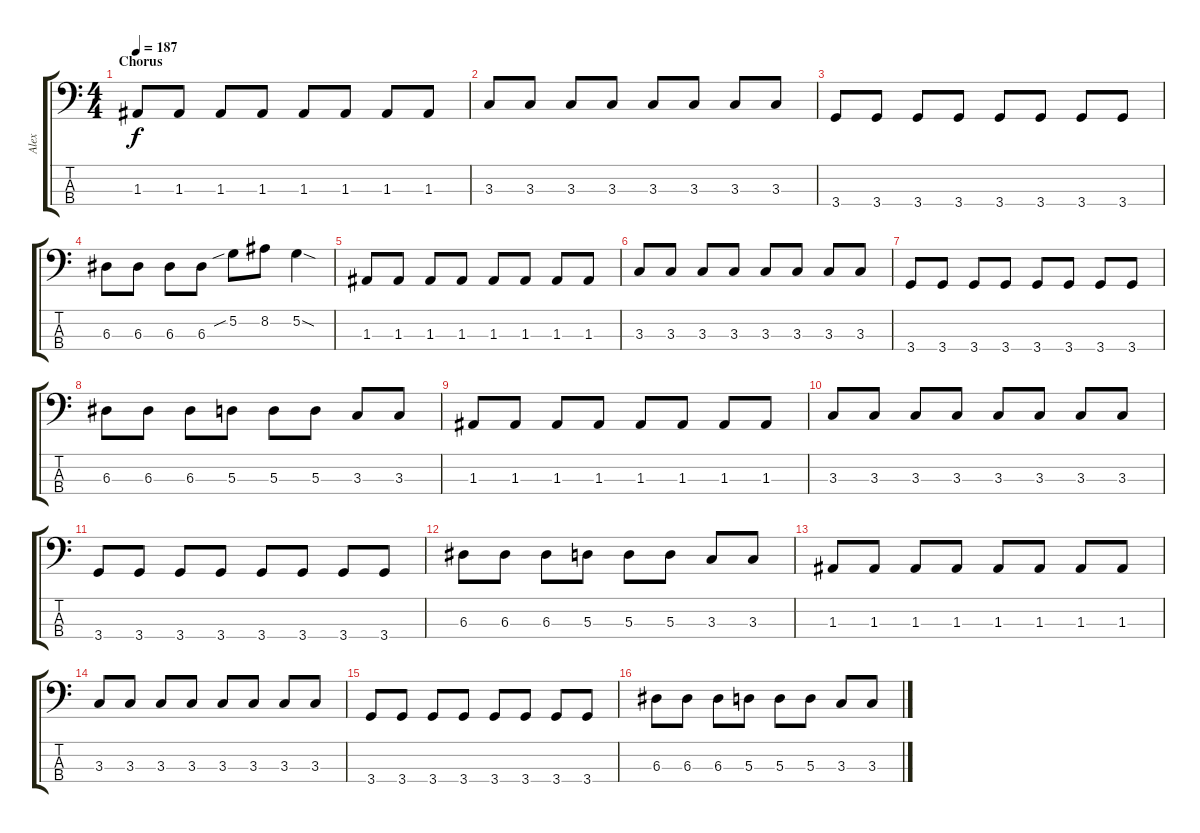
\track ("Alex" "Alex") {instrument electricbassfinger}
\staff {score tabs}
\tuning (G2 D2 A1 E1) {hide}
\ts (4 4)
\section ("" "Chorus")
\tempo 187
\clef f4
\ks c
1.3.8{dy f} 1.3.8 1.3.8 1.3.8 1.3.8 1.3.8 1.3.8 1.3.8 |
3.3.8 3.3.8 3.3.8 3.3.8 3.3.8 3.3.8 3.3.8 3.3.8 |
3.4.8 3.4.8 3.4.8 3.4.8 3.4.8 3.4.8 3.4.8 3.4.8 |
6.3.8 6.3.8 6.3.8 6.3.8 5.2{sib}.8 8.2.8 5.2{sod}.4 |
1.3.8 1.3.8 1.3.8 1.3.8 1.3.8 1.3.8 1.3.8 1.3.8 |
3.3.8 3.3.8 3.3.8 3.3.8 3.3.8 3.3.8 3.3.8 3.3.8 |
3.4.8 3.4.8 3.4.8 3.4.8 3.4.8 3.4.8 3.4.8 3.4.8 |
6.3.8 6.3.8 6.3.8 5.3.8 5.3.8 5.3.8 3.3.8 3.3.8 |
1.3.8 1.3.8 1.3.8 1.3.8 1.3.8 1.3.8 1.3.8 1.3.8 |
3.3.8 3.3.8 3.3.8 3.3.8 3.3.8 3.3.8 3.3.8 3.3.8 |
3.4.8 3.4.8 3.4.8 3.4.8 3.4.8 3.4.8 3.4.8 3.4.8 |
6.3.8 6.3.8 6.3.8 5.3.8 5.3.8 5.3.8 3.3.8 3.3.8 |
1.3.8 1.3.8 1.3.8 1.3.8 1.3.8 1.3.8 1.3.8 1.3.8 |
3.3.8 3.3.8 3.3.8 3.3.8 3.3.8 3.3.8 3.3.8 3.3.8 |
3.4.8 3.4.8 3.4.8 3.4.8 3.4.8 3.4.8 3.4.8 3.4.8 |
6.3.8 6.3.8 6.3.8 5.3.8 5.3.8 5.3.8 3.3.8 3.3.8
